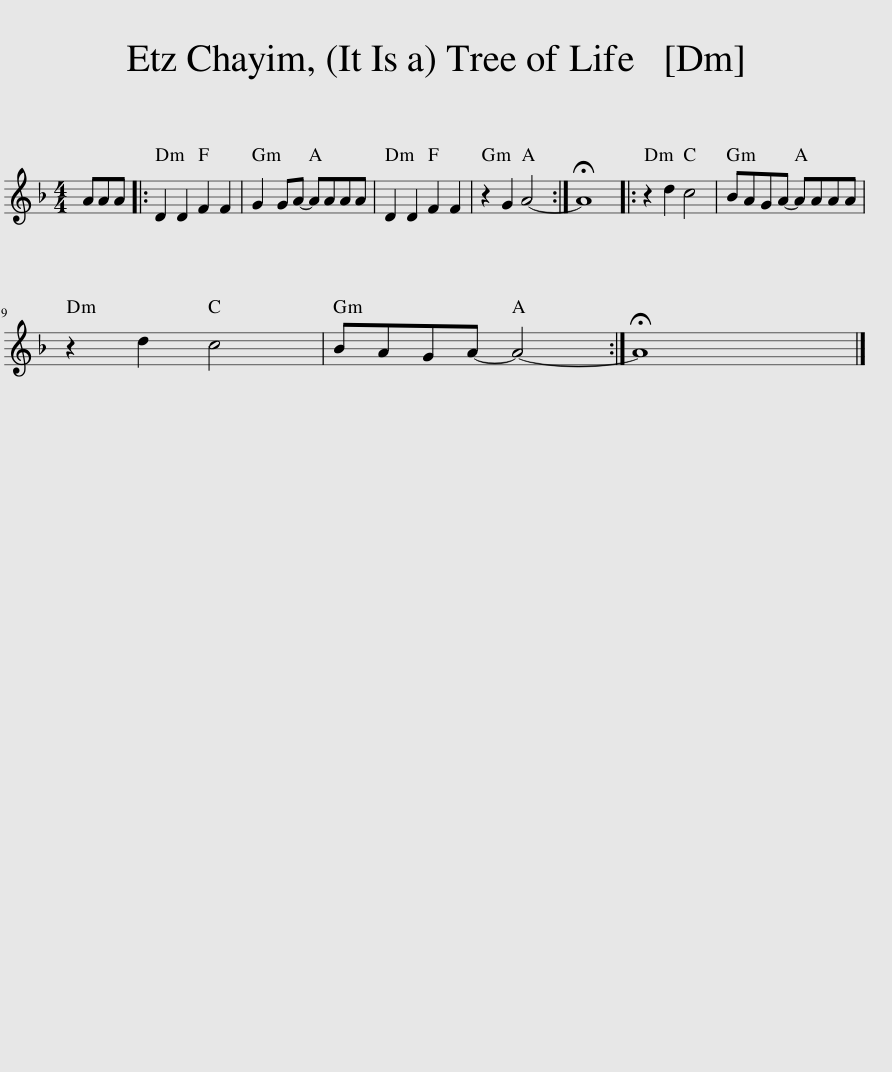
X:1
L:1/8
M:4/4
I:linebreak $
K:Dmin
V:1 treble
V:1
 AAA |: D2 D2 F2 F2 | G2 GA- AAAA | D2 D2 F2 F2 | z2 G2 A4- :| %5
 !fermata!A8 |: z2 d2 c4 | BAGA- AAAA |$ z2 d2 c4 | BAGA- A4- :| %10
 !fermata!A8 |] %11
